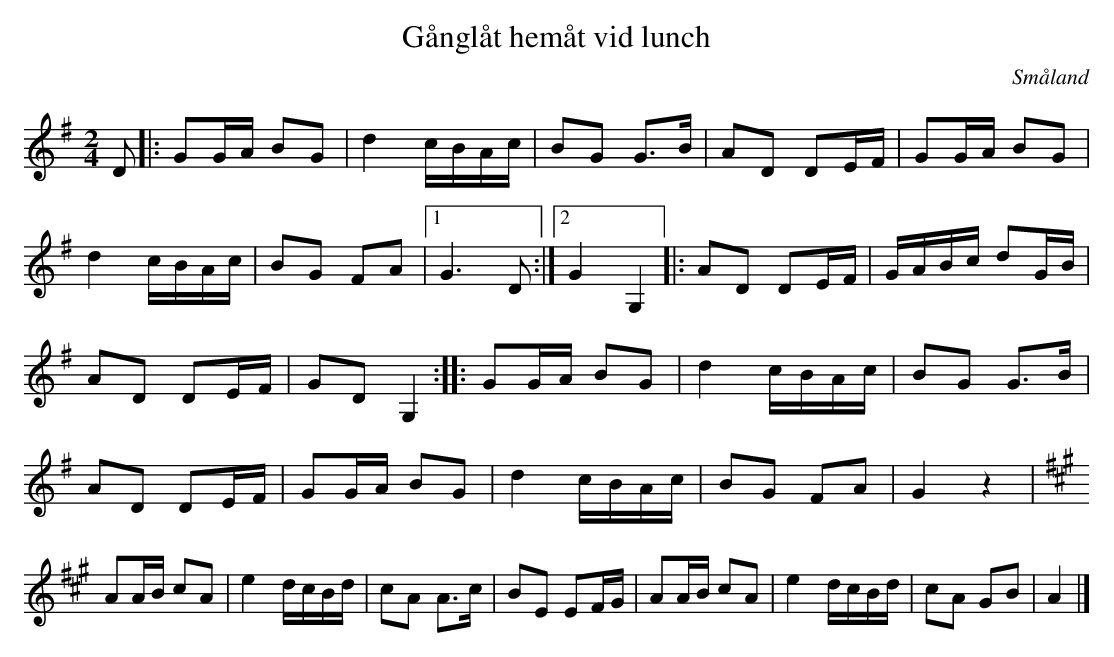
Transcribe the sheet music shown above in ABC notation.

X:1
T:Gånglåt hemåt vid lunch
O:Småland
M:2/4
L:1/8
K:G
D|: GG/2A/2 BG | d2 c/2B/2A/2c/2 | BG G3/2B/2 | AD DE/2F/2 | GG/2A/2 BG | d2 c/2B/2A/2c/2 | BG FA |1 G3 D :|2 G2 G,2 |: AD DE/2F/2 | G/2A/2B/2c/2 dG/2B/2 | AD DE/2F/2 | GD G,2 :: GG/2A/2 BG | d2 c/2B/2A/2c/2 | BG G3/2B/2 | AD DE/2F/2 | GG/2A/2 BG | d2 c/2B/2A/2c/2 | BG FA | G2 z2 |[K:A] AA/2B/2 cA | e2 d/2c/2B/2d/2 | cA A3/2c/2 | BE EF/2G/2 | AA/2B/2 cA | e2 d/2c/2B/2d/2 | cA GB | A2 |]
